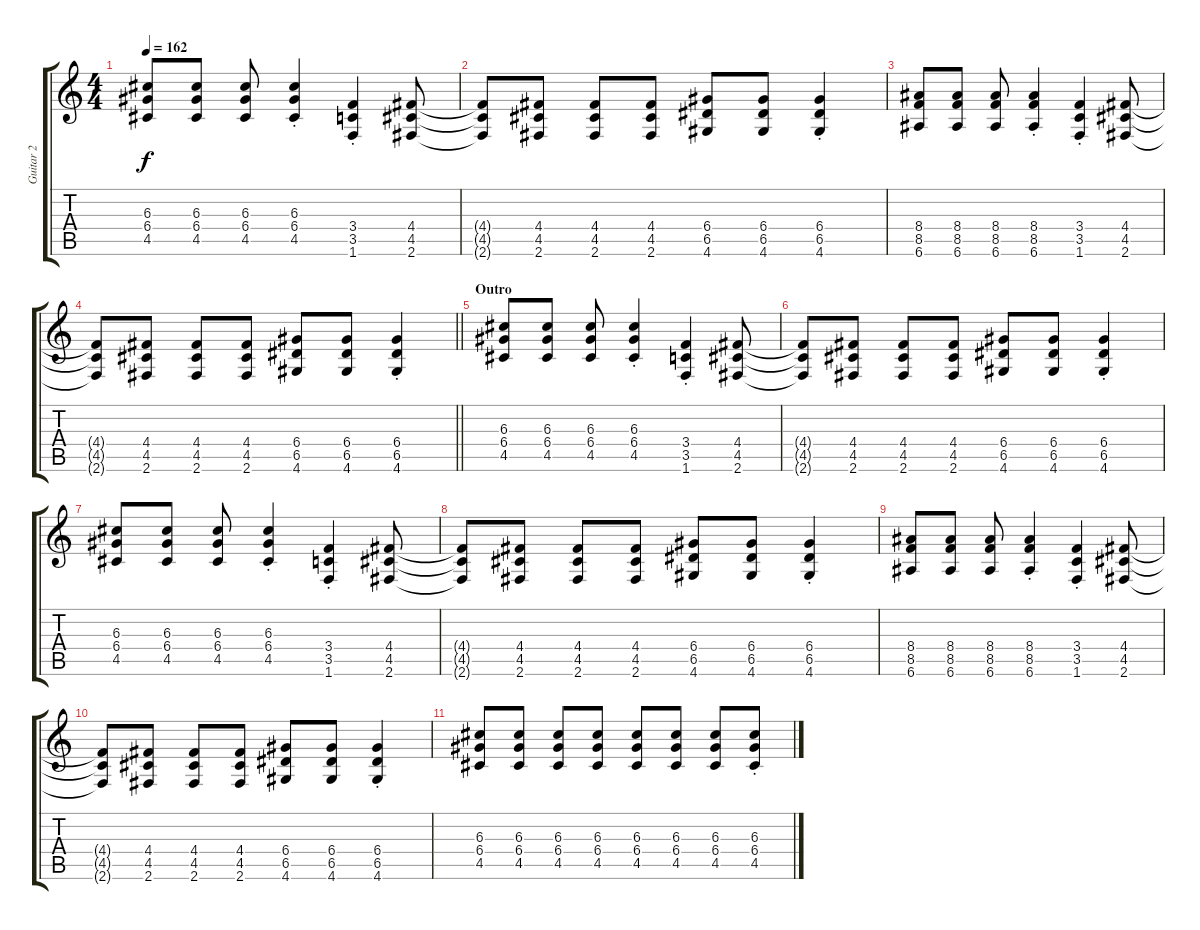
\track ("Guitar 2" "Guitar 2") {instrument overdrivenguitar}
\staff {score tabs}
\tuning (E4 B3 G3 D3 A2 E2) {hide}
\ts (4 4)
\tempo 162
\clef g2
\ks c
(6.3 6.4 4.5).8{dy f} (6.3 6.4 4.5).8 (6.3 6.4 4.5).8 (6.3{st} 6.4{st} 4.5{st}).4 (3.4{st} 3.5{st} 1.6{st}).4 (4.4 4.5 2.6).8 |
(4.4{t} 4.5{t} 2.6{t}).8 (4.4 4.5 2.6).8 (4.4 4.5 2.6).8 (4.4 4.5 2.6).8 (6.4 6.5 4.6).8 (6.4 6.5 4.6).8 (6.4{st} 6.5{st} 4.6{st}).4 |
(8.4 8.5 6.6).8 (8.4 8.5 6.6).8 (8.4 8.5 6.6).8 (8.4{st} 8.5{st} 6.6{st}).4 (3.4{st} 3.5{st} 1.6{st}).4 (4.4 4.5 2.6).8 |
\barLineRight lightlight
(4.4{t} 4.5{t} 2.6{t}).8 (4.4 4.5 2.6).8 (4.4 4.5 2.6).8 (4.4 4.5 2.6).8 (6.4 6.5 4.6).8 (6.4 6.5 4.6).8 (6.4{st} 6.5{st} 4.6{st}).4 |
\section ("" "Outro")
(6.3 6.4 4.5).8 (6.3 6.4 4.5).8 (6.3 6.4 4.5).8 (6.3{st} 6.4{st} 4.5{st}).4 (3.4{st} 3.5{st} 1.6{st}).4 (4.4 4.5 2.6).8 |
(4.4{t} 4.5{t} 2.6{t}).8 (4.4 4.5 2.6).8 (4.4 4.5 2.6).8 (4.4 4.5 2.6).8 (6.4 6.5 4.6).8 (6.4 6.5 4.6).8 (6.4{st} 6.5{st} 4.6{st}).4 |
(6.3 6.4 4.5).8 (6.3 6.4 4.5).8 (6.3 6.4 4.5).8 (6.3{st} 6.4{st} 4.5{st}).4 (3.4{st} 3.5{st} 1.6{st}).4 (4.4 4.5 2.6).8 |
(4.4{t} 4.5{t} 2.6{t}).8 (4.4 4.5 2.6).8 (4.4 4.5 2.6).8 (4.4 4.5 2.6).8 (6.4 6.5 4.6).8 (6.4 6.5 4.6).8 (6.4{st} 6.5{st} 4.6{st}).4 |
(8.4 8.5 6.6).8 (8.4 8.5 6.6).8 (8.4 8.5 6.6).8 (8.4{st} 8.5{st} 6.6{st}).4 (3.4{st} 3.5{st} 1.6{st}).4 (4.4 4.5 2.6).8 |
(4.4{t} 4.5{t} 2.6{t}).8 (4.4 4.5 2.6).8 (4.4 4.5 2.6).8 (4.4 4.5 2.6).8 (6.4 6.5 4.6).8 (6.4 6.5 4.6).8 (6.4{st} 6.5{st} 4.6{st}).4 |
(6.3 6.4 4.5).8 (6.3 6.4 4.5).8 (6.3 6.4 4.5).8 (6.3 6.4 4.5).8 (6.3 6.4 4.5).8 (6.3 6.4 4.5).8 (6.3 6.4 4.5).8 (6.3{st} 6.4{st} 4.5{st}).8
